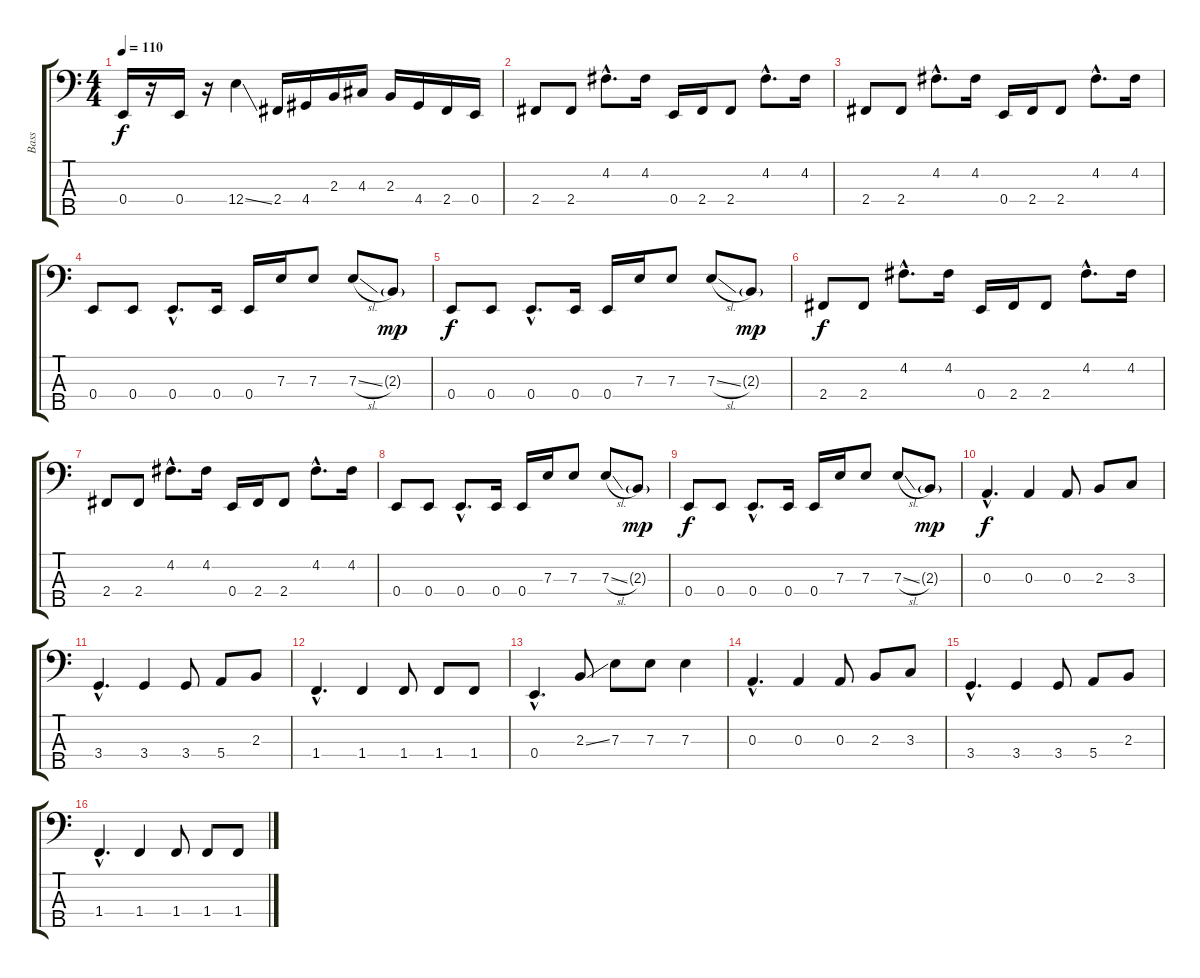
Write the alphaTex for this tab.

\track ("Bass" "Bass") {instrument electricbassfinger}
\staff {score tabs}
\tuning (G2 D2 A1 E1 B0) {hide}
\ts (4 4)
\tempo 110
\clef f4
\ks c
0.4.16{dy f} r.16 0.4.16 r.16 12.4{ss}.4 2.4.16 4.4.16 2.3.16 4.3.16 2.3.16 4.4.16 2.4.16 0.4.16 |
2.4.8 2.4.8 4.2{hac}.8{d} 4.2.16 0.4.16 2.4.16 2.4.8 4.2{hac}.8{d} 4.2.16 |
2.4.8 2.4.8 4.2{hac}.8{d} 4.2.16 0.4.16 2.4.16 2.4.8 4.2{hac}.8{d} 4.2.16 |
0.4.8 0.4.8 0.4{hac}.8{d} 0.4.16 0.4.16 7.3.16 7.3.8 7.3{sl}.8 2.3{g}.8{dy mp} |
0.4.8{dy f} 0.4.8 0.4{hac}.8{d} 0.4.16 0.4.16 7.3.16 7.3.8 7.3{sl}.8 2.3{g}.8{dy mp} |
2.4.8{dy f} 2.4.8 4.2{hac}.8{d} 4.2.16 0.4.16 2.4.16 2.4.8 4.2{hac}.8{d} 4.2.16 |
2.4.8 2.4.8 4.2{hac}.8{d} 4.2.16 0.4.16 2.4.16 2.4.8 4.2{hac}.8{d} 4.2.16 |
0.4.8 0.4.8 0.4{hac}.8{d} 0.4.16 0.4.16 7.3.16 7.3.8 7.3{sl}.8 2.3{g}.8{dy mp} |
0.4.8{dy f} 0.4.8 0.4{hac}.8{d} 0.4.16 0.4.16 7.3.16 7.3.8 7.3{sl}.8 2.3{g}.8{dy mp} |
\section ("" "")
0.3{hac}.4{d dy f} 0.3.4 0.3.8 2.3.8 3.3.8 |
3.4{hac}.4{d} 3.4.4 3.4.8 5.4.8 2.3.8 |
1.4{hac}.4{d} 1.4.4 1.4.8 1.4.8 1.4.8 |
0.4{hac}.4{d} 2.3{ss}.8 7.3.8 7.3.8 7.3.4 |
0.3{hac}.4{d} 0.3.4 0.3.8 2.3.8 3.3.8 |
3.4{hac}.4{d} 3.4.4 3.4.8 5.4.8 2.3.8 |
1.4{hac}.4{d} 1.4.4 1.4.8 1.4.8 1.4.8
